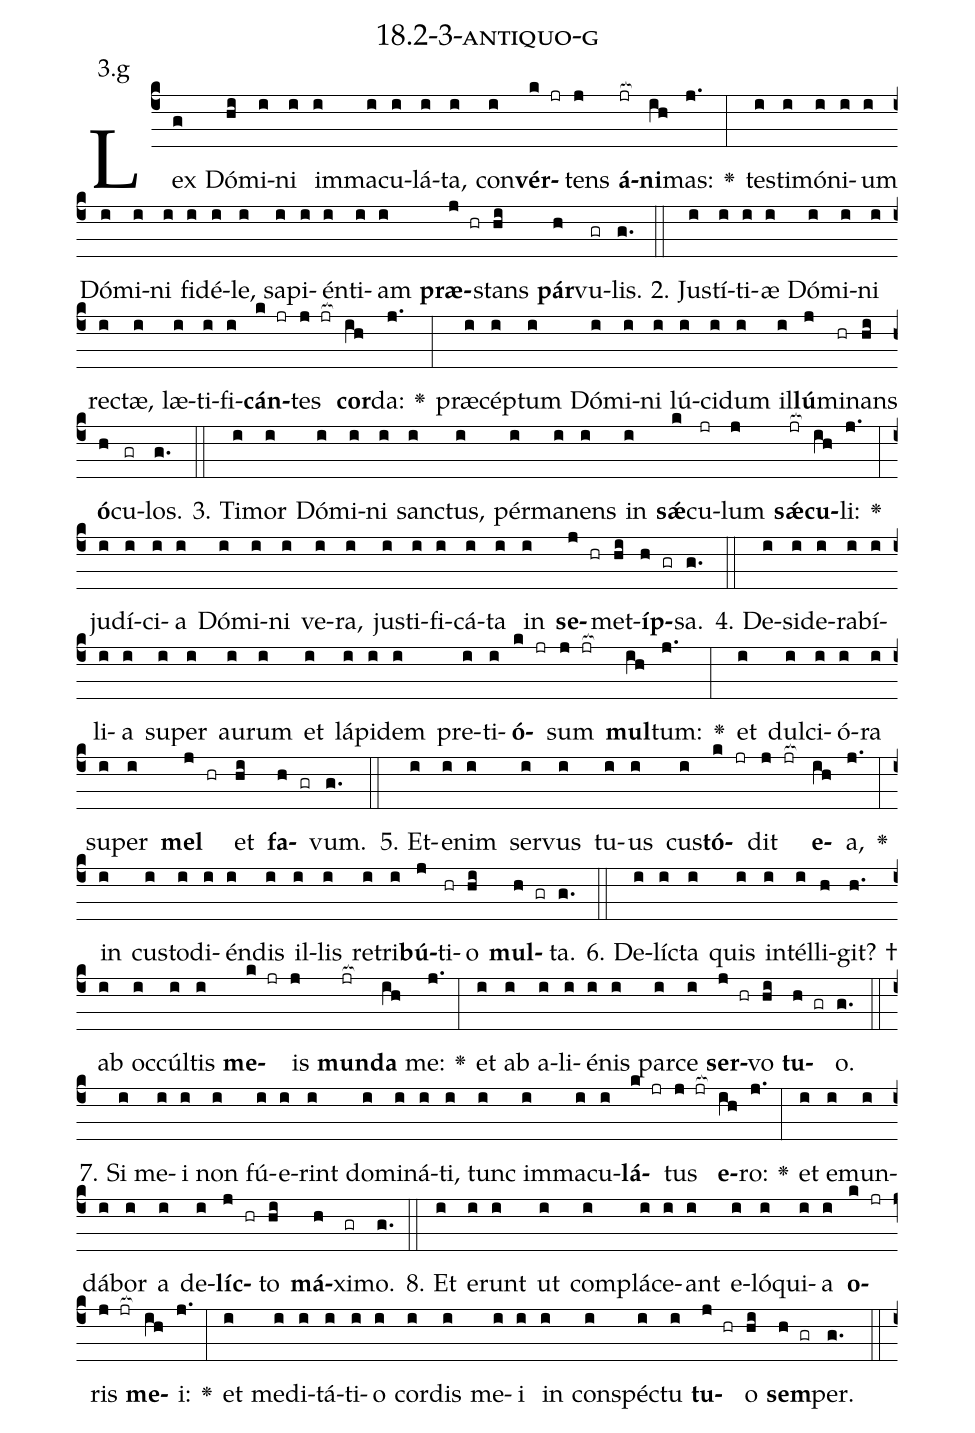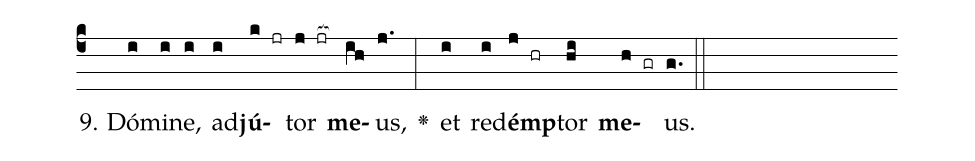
name: 18.2-3-antiquo-g;
annotation: 3.g;
%%
(c4)Lex(g) Dó(hi)mi(i)ni(i) im(i)ma(i)cu(i)lá(i)ta,(i) con(i)<b>vér</b>(k jr)tens(j) <b>á</b>(jr[ocb:1{])<b>ni</b>(ih[ocb:0}])mas:(j.) <v>\greheightstar</v>(:) tes(i)ti(i)mó(i)ni(i)um(i) Dó(i)mi(i)ni(i) fi(i)dé(i)le,(i) sa(i)pi(i)én(i)ti(i)am(i) <b>præ</b>(j hr)stans(hi) <b>pár</b>(h)vu(gr)lis.(g.) (::)
2. Jus(i)tí(i)ti(i)æ(i) Dó(i)mi(i)ni(i) rec(i)tæ,(i) læ(i)ti(i)fi(i)<b>cán</b>(k jr)tes(j jr[ocb:1{]) <b>cor</b>(ih[ocb:0}])da:(j.) <v>\greheightstar</v>(:) præ(i)cép(i)tum(i) Dó(i)mi(i)ni(i) lú(i)ci(i)dum(i) il(i)<b>lú</b>(j)mi(hr)nans(hi) <b>ó</b>(h)cu(gr)los.(g.) (::)
3. Ti(i)mor(i) Dó(i)mi(i)ni(i) sanc(i)tus,(i) pér(i)ma(i)nens(i) in(i) <b>sǽ</b>(k)cu(jr)lum(j) <b>sǽ</b>(jr[ocb:1{])<b>cu</b>(ih[ocb:0}])li:(j.) <v>\greheightstar</v>(:) ju(i)dí(i)ci(i)a(i) Dó(i)mi(i)ni(i) ve(i)ra,(i) jus(i)ti(i)fi(i)cá(i)ta(i) in(i) <b>se</b>(j hr)met(hi)<b>íp</b>(h gr)sa.(g.) (::)
4. De(i)si(i)de(i)ra(i)bí(i)li(i)a(i) su(i)per(i) au(i)rum(i) et(i) lá(i)pi(i)dem(i) pre(i)ti(i)<b>ó</b>(k jr)sum(j jr[ocb:1{]) <b>mul</b>(ih[ocb:0}])tum:(j.) <v>\greheightstar</v>(:) et(i) dul(i)ci(i)ó(i)ra(i) su(i)per(i) <b>mel</b>(j hr) et(hi) <b>fa</b>(h gr)vum.(g.) (::)
5. Et(i)e(i)nim(i) ser(i)vus(i) tu(i)us(i) cus(i)<b>tó</b>(k jr)dit(j jr[ocb:1{]) <b>e</b>(ih[ocb:0}])a,(j.) <v>\greheightstar</v>(:) in(i) cus(i)to(i)di(i)én(i)dis(i) il(i)lis(i) re(i)tri(i)<b>bú</b>(j)ti(hr)o(hi) <b>mul</b>(h gr)ta.(g.) (::)
6. De(i)líc(i)ta(i) quis(i) in(i)tél(i)li(h)git? †(h.) ab(i) oc(i)cúl(i)tis(i) <b>me</b>(k jr)is(j) <b>mun</b>(jr[ocb:1{])<b>da</b>(ih[ocb:0}]) me:(j.) <v>\greheightstar</v>(:) et(i) ab(i) a(i)li(i)é(i)nis(i) par(i)ce(i) <b>ser</b>(j hr)vo(hi) <b>tu</b>(h gr)o.(g.) (::)
7. Si(i) me(i)i(i) non(i) fú(i)e(i)rint(i) do(i)mi(i)ná(i)ti,(i) tunc(i) im(i)ma(i)cu(i)<b>lá</b>(k jr)tus(j jr[ocb:1{]) <b>e</b>(ih[ocb:0}])ro:(j.) <v>\greheightstar</v>(:) et(i) e(i)mun(i)dá(i)bor(i) a(i) de(i)<b>líc</b>(j hr)to(hi) <b>má</b>(h)xi(gr)mo.(g.) (::)
8. Et(i) e(i)runt(i) ut(i) com(i)plá(i)ce(i)ant(i) e(i)ló(i)qui(i)a(i) <b>o</b>(k jr)ris(j jr[ocb:1{]) <b>me</b>(ih[ocb:0}])i:(j.) <v>\greheightstar</v>(:) et(i) me(i)di(i)tá(i)ti(i)o(i) cor(i)dis(i) me(i)i(i) in(i) con(i)spéc(i)tu(i) <b>tu</b>(j hr)o(hi) <b>sem</b>(h gr)per.(g.) (::)
9. Dó(i)mi(i)ne,(i) ad(i)<b>jú</b>(k jr)tor(j jr[ocb:1{]) <b>me</b>(ih[ocb:0}])us,(j.) <v>\greheightstar</v>(:) et(i) red(i)<b>émp</b>(j hr)tor(hi) <b>me</b>(h gr)us.(g.) (::)
